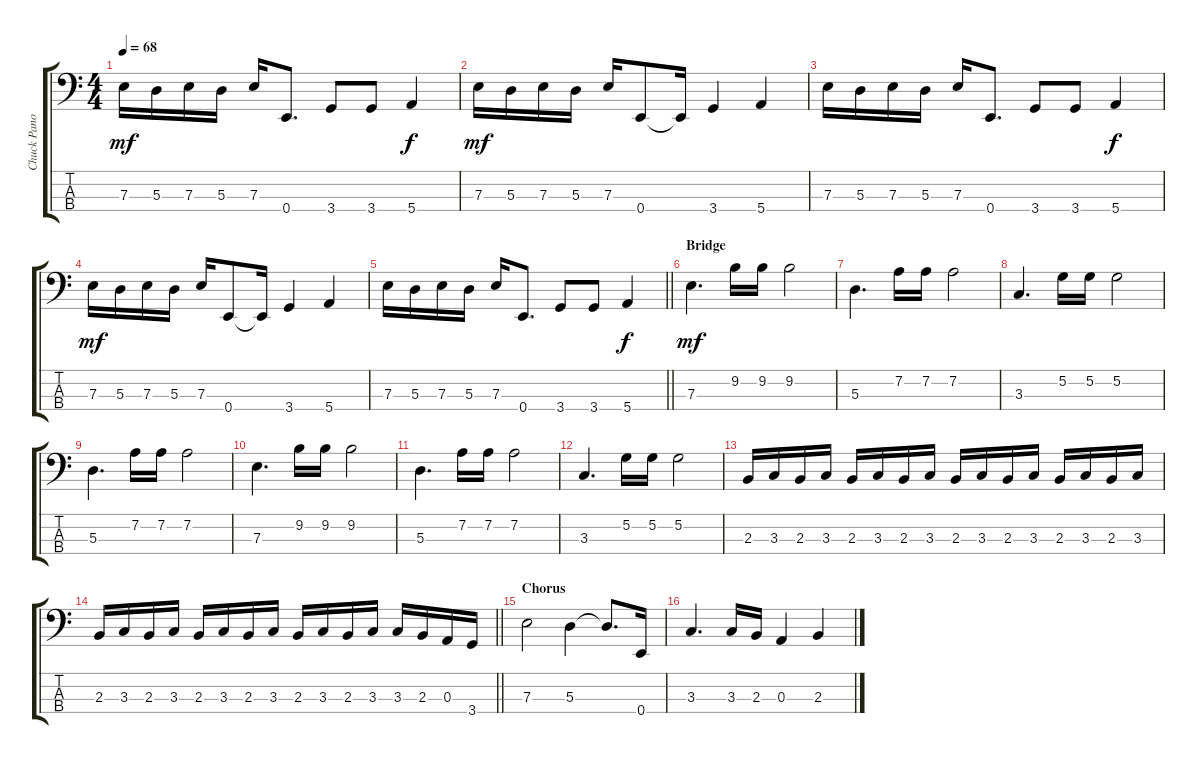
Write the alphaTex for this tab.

\track ("Chuck Panozzo" "Chuck Pano") {instrument electricbassfinger}
\staff {score tabs}
\tuning (G2 D2 A1 E1) {hide}
\ts (4 4)
\tempo 68
\clef f4
\ks c
7.3.16{dy mf} 5.3.16 7.3.16 5.3.16 7.3.16 0.4.8{d} 3.4.8 3.4.8 5.4.4{dy f} |
7.3.16{dy mf} 5.3.16 7.3.16 5.3.16 7.3.16 0.4.8 0.4{t}.16 3.4.4 5.4.4 |
7.3.16 5.3.16 7.3.16 5.3.16 7.3.16 0.4.8{d} 3.4.8 3.4.8 5.4.4{dy f} |
7.3.16{dy mf} 5.3.16 7.3.16 5.3.16 7.3.16 0.4.8 0.4{t}.16 3.4.4 5.4.4 |
\barLineRight lightlight
7.3.16 5.3.16 7.3.16 5.3.16 7.3.16 0.4.8{d} 3.4.8 3.4.8 5.4.4{dy f} |
\section ("" "Bridge")
7.3.4{d dy mf} 9.2.16 9.2.16 9.2.2 |
5.3.4{d} 7.2.16 7.2.16 7.2.2 |
3.3.4{d} 5.2.16 5.2.16 5.2.2 |
5.3.4{d} 7.2.16 7.2.16 7.2.2 |
7.3.4{d} 9.2.16 9.2.16 9.2.2 |
5.3.4{d} 7.2.16 7.2.16 7.2.2 |
3.3.4{d} 5.2.16 5.2.16 5.2.2 |
2.3.16 3.3.16 2.3.16 3.3.16 2.3.16 3.3.16 2.3.16 3.3.16 2.3.16 3.3.16 2.3.16 3.3.16 2.3.16 3.3.16 2.3.16 3.3.16 |
\barLineRight lightlight
2.3.16 3.3.16 2.3.16 3.3.16 2.3.16 3.3.16 2.3.16 3.3.16 2.3.16 3.3.16 2.3.16 3.3.16 3.3.16 2.3.16 0.3.16 3.4.16 |
\section ("" "Chorus")
7.3.2 5.3.4 5.3{t}.8{d} 0.4.16 |
3.3.4{d} 3.3.16 2.3.16 0.3.4 2.3.4
